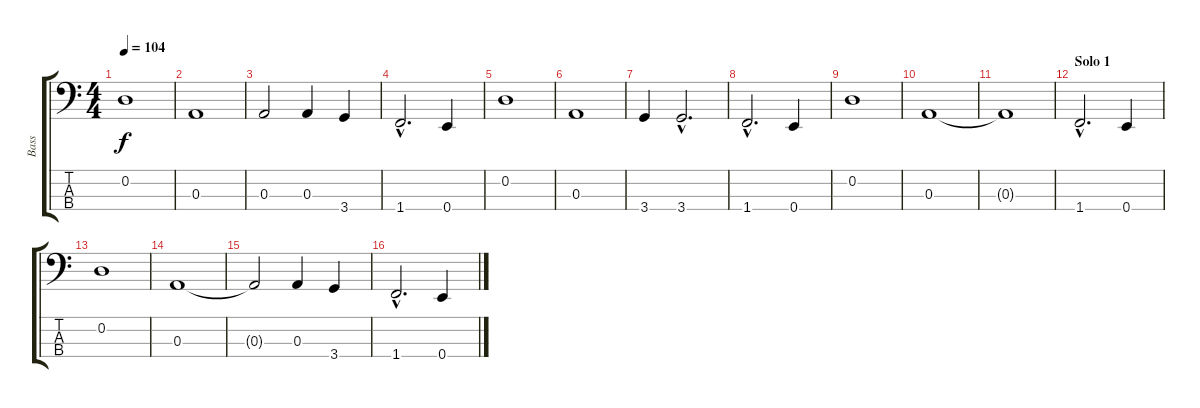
\track ("Bass" "Bass") {instrument electricbassfinger}
\staff {score tabs}
\tuning (G2 D2 A1 E1) {hide}
\ts (4 4)
\tempo 104
\clef f4
\ks c
0.2.1{dy f} |
0.3.1 |
0.3.2 0.3.4 3.4.4 |
1.4{hac}.2{d} 0.4.4 |
0.2.1 |
0.3.1 |
3.4.4 3.4{hac}.2{d} |
1.4{hac}.2{d} 0.4.4 |
0.2.1 |
0.3.1 |
0.3{t}.1 |
\section ("" "Solo 1")
1.4{hac}.2{d} 0.4.4 |
0.2.1 |
0.3.1 |
0.3{t}.2 0.3.4 3.4.4 |
1.4{hac}.2{d} 0.4.4
